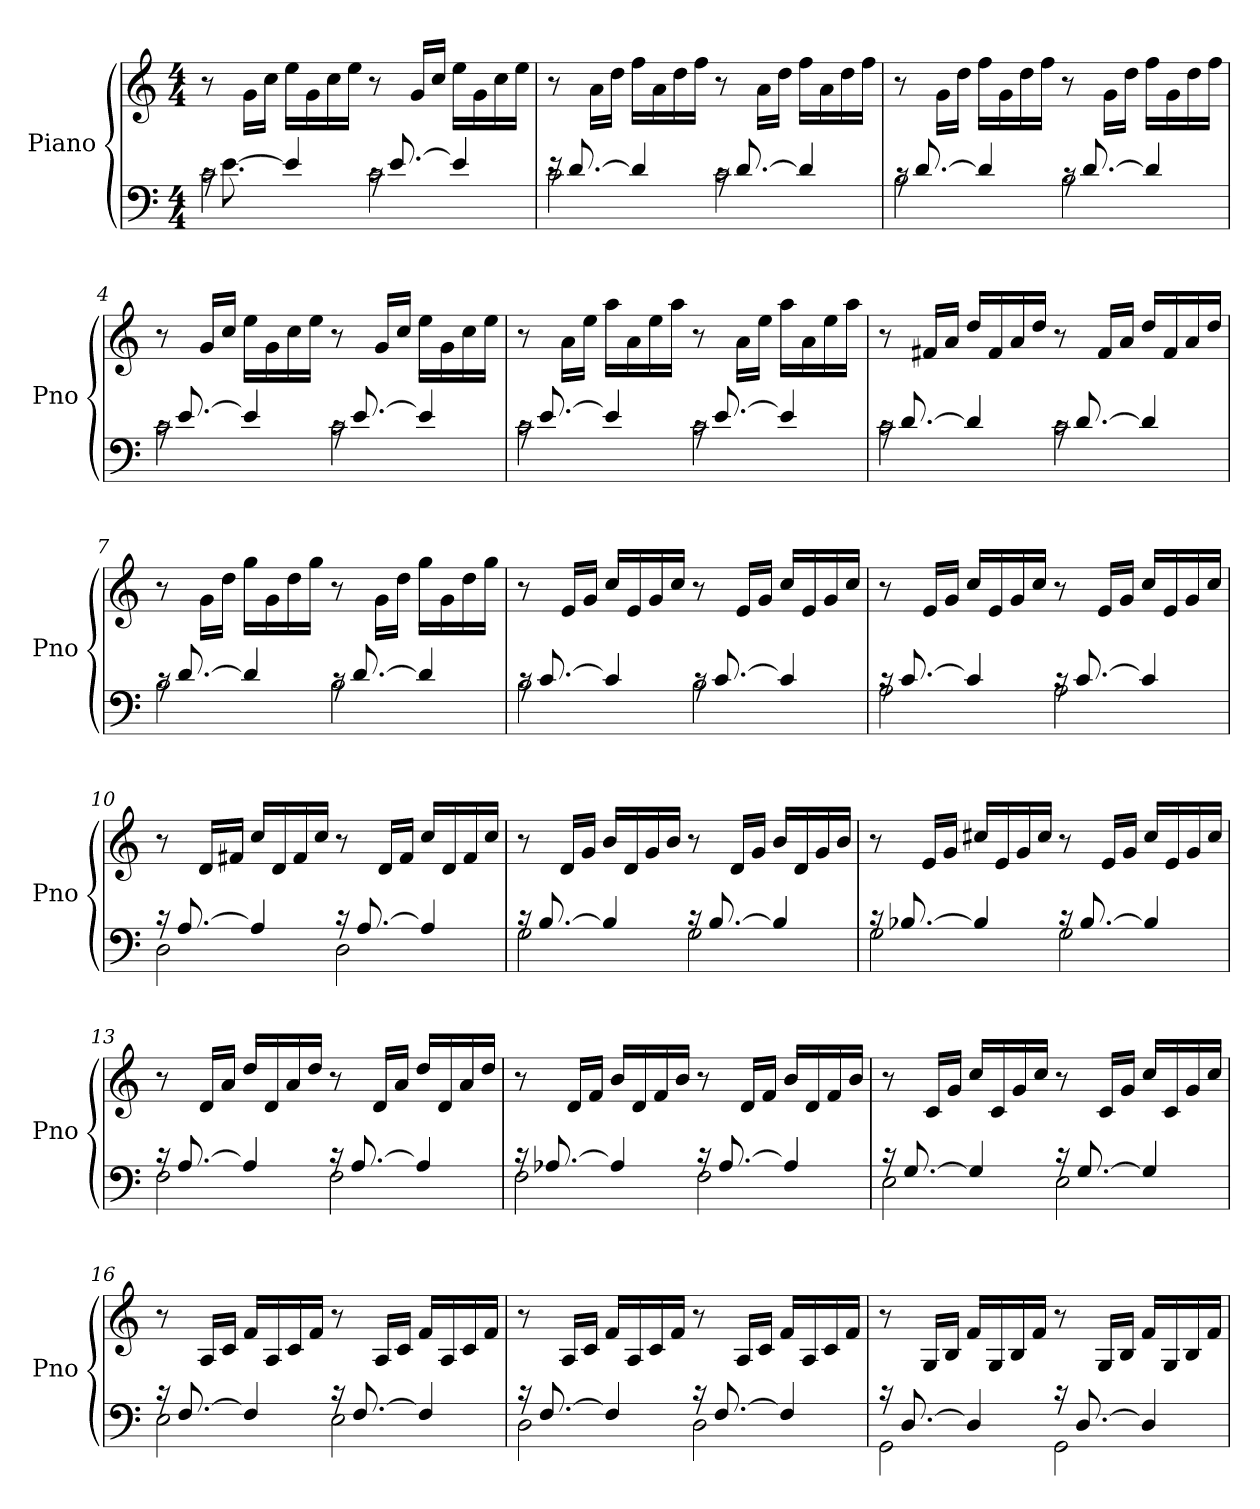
**kern	**kern
*part1	*part1
*staff2	*staff1
*I"Piano	*
*I'Pno	*
*clefF4	*clefG2
*k[]	*k[]
*M4/4	*M4/4
=1	=1
*^	*
16rc	2c<\	8r
[8.e<\	.	.
.	.	16g\LL
.	.	16cc\JJ
4e/]	.	16ee\LL
.	.	16g\
.	.	16cc\
.	.	16ee\JJ
16rc	2c\	8r
[8.e/	.	.
.	.	16g/LL
.	.	16cc/JJ
4e/]	.	16ee\LL
.	.	16g\
.	.	16cc\
.	.	16ee\JJ
=2	=2	=2
16re	2c<\	8r
[8.d/	.	.
.	.	16a\LL
.	.	16dd\JJ
4d/]	.	16ff\LL
.	.	16a\
.	.	16dd\
.	.	16ff\JJ
16rc	2c\	8r
[8.d/	.	.
.	.	16a\LL
.	.	16dd\JJ
4d/]	.	16ff\LL
.	.	16a\
.	.	16dd\
.	.	16ff\JJ
=3	=3	=3
16rc	2B<\	8r
[8.d/	.	.
.	.	16g\LL
.	.	16dd\JJ
4d/]	.	16ff\LL
.	.	16g\
.	.	16dd\
.	.	16ff\JJ
16rc	2B\	8r
[8.d/	.	.
.	.	16g\LL
.	.	16dd\JJ
4d/]	.	16ff\LL
.	.	16g\
.	.	16dd\
.	.	16ff\JJ
!!LO:LB:g=z
=4	=4	=4
16rc	2c\	8r
[8.e/	.	.
.	.	16g/LL
.	.	16cc/JJ
4e/]	.	16ee\LL
.	.	16g\
.	.	16cc\
.	.	16ee\JJ
16rc	2c\	8r
[8.e/	.	.
.	.	16g/LL
.	.	16cc/JJ
4e/]	.	16ee\LL
.	.	16g\
.	.	16cc\
.	.	16ee\JJ
=5	=5	=5
16rc	2c\	8r
[8.e/	.	.
.	.	16a\LL
.	.	16ee\JJ
4e/]	.	16aa\LL
.	.	16a\
.	.	16ee\
.	.	16aa\JJ
16rc	2c\	8r
[8.e/	.	.
.	.	16a\LL
.	.	16ee\JJ
4e/]	.	16aa\LL
.	.	16a\
.	.	16ee\
.	.	16aa\JJ
=6	=6	=6
16rc	2c\	8r
[8.d/	.	.
.	.	16f#X/LL
.	.	16a/JJ
4d/]	.	16dd/LL
.	.	16f#/
.	.	16a/
.	.	16dd/JJ
16rc	2c\	8r
[8.d/	.	.
.	.	16f#/LL
.	.	16a/JJ
4d/]	.	16dd/LL
.	.	16f#/
.	.	16a/
.	.	16dd/JJ
!!LO:LB:g=z
=7	=7	=7
16rc	2B\	8r
[8.d/	.	.
.	.	16g\LL
.	.	16dd\JJ
4d/]	.	16gg\LL
.	.	16g\
.	.	16dd\
.	.	16gg\JJ
16rc	2B\	8r
[8.d/	.	.
.	.	16g\LL
.	.	16dd\JJ
4d/]	.	16gg\LL
.	.	16g\
.	.	16dd\
.	.	16gg\JJ
=8	=8	=8
16rc	2B<\	8r
[8.c/	.	.
.	.	16e/LL
.	.	16g/JJ
4c/]	.	16cc/LL
.	.	16e/
.	.	16g/
.	.	16cc/JJ
16rc	2B\	8r
[8.c/	.	.
.	.	16e/LL
.	.	16g/JJ
4c/]	.	16cc/LL
.	.	16e/
.	.	16g/
.	.	16cc/JJ
=9	=9	=9
16rc	2A<\	8r
[8.c/	.	.
.	.	16e/LL
.	.	16g/JJ
4c/]	.	16cc/LL
.	.	16e/
.	.	16g/
.	.	16cc/JJ
16rc	2A\	8r
[8.c/	.	.
.	.	16e/LL
.	.	16g/JJ
4c/]	.	16cc/LL
.	.	16e/
.	.	16g/
.	.	16cc/JJ
!!LO:LB:g=z
=10	=10	=10
16rc	2D<\	8r
[8.A/	.	.
.	.	16d/LL
.	.	16f#X/JJ
4A/]	.	16cc/LL
.	.	16d/
.	.	16f#/
.	.	16cc/JJ
16rc	2D\	8r
[8.A/	.	.
.	.	16d/LL
.	.	16f#/JJ
4A/]	.	16cc/LL
.	.	16d/
.	.	16f#/
.	.	16cc/JJ
=11	=11	=11
16rc	2G\	8r
[8.B/	.	.
.	.	16d/LL
.	.	16g/JJ
4B/]	.	16b/LL
.	.	16d/
.	.	16g/
.	.	16b/JJ
16rc	2G\	8r
[8.B/	.	.
.	.	16d/LL
.	.	16g/JJ
4B/]	.	16b/LL
.	.	16d/
.	.	16g/
.	.	16b/JJ
=12	=12	=12
16rc	2G<\	8r
[8.B-X/	.	.
.	.	16e/LL
.	.	16g/JJ
4B-/]	.	16cc#X/LL
.	.	16e/
.	.	16g/
.	.	16cc#/JJ
16rc	2G\	8r
[8.B-/	.	.
.	.	16e/LL
.	.	16g/JJ
4B-/]	.	16cc#/LL
.	.	16e/
.	.	16g/
.	.	16cc#/JJ
!!LO:LB:g=z
=13	=13	=13
16rc	2F\	8r
[8.A/	.	.
.	.	16d/LL
.	.	16a/JJ
4A/]	.	16dd/LL
.	.	16d/
.	.	16a/
.	.	16dd/JJ
16rc	2F\	8r
[8.A/	.	.
.	.	16d/LL
.	.	16a/JJ
4A/]	.	16dd/LL
.	.	16d/
.	.	16a/
.	.	16dd/JJ
=14	=14	=14
16rc	2F<\	8r
[8.A-X/	.	.
.	.	16d/LL
.	.	16f/JJ
4A-/]	.	16b/LL
.	.	16d/
.	.	16f/
.	.	16b/JJ
16rc	2F\	8r
[8.A-/	.	.
.	.	16d/LL
.	.	16f/JJ
4A-/]	.	16b/LL
.	.	16d/
.	.	16f/
.	.	16b/JJ
=15	=15	=15
16rc	2E\	8r
[8.G/	.	.
.	.	16c/LL
.	.	16g/JJ
4G/]	.	16cc/LL
.	.	16c/
.	.	16g/
.	.	16cc/JJ
16rc	2E\	8r
[8.G/	.	.
.	.	16c/LL
.	.	16g/JJ
4G/]	.	16cc/LL
.	.	16c/
.	.	16g/
.	.	16cc/JJ
!!LO:LB:g=z
=16	=16	=16
16rc	2E<\	8r
[8.F/	.	.
.	.	16A/LL
.	.	16c/JJ
4F/]	.	16f/LL
.	.	16A/
.	.	16c/
.	.	16f/JJ
16rc	2E\	8r
[8.F/	.	.
.	.	16A/LL
.	.	16c/JJ
4F/]	.	16f/LL
.	.	16A/
.	.	16c/
.	.	16f/JJ
=17	=17	=17
16rc	2D<\	8r
[8.F/	.	.
.	.	16A/LL
.	.	16c/JJ
4F/]	.	16f/LL
.	.	16A/
.	.	16c/
.	.	16f/JJ
16rc	2D\	8r
[8.F/	.	.
.	.	16A/LL
.	.	16c/JJ
4F/]	.	16f/LL
.	.	16A/
.	.	16c/
.	.	16f/JJ
=18	=18	=18
16rc	2GG<\	8r
[8.D/	.	.
.	.	16G/LL
.	.	16B/JJ
4D/]	.	16f/LL
.	.	16G/
.	.	16B/
.	.	16f/JJ
16rc	2GG\	8r
[8.D/	.	.
.	.	16G/LL
.	.	16B/JJ
4D/]	.	16f/LL
.	.	16G/
.	.	16B/
.	.	16f/JJ
*v	*v	*
=	=
*-	*-
